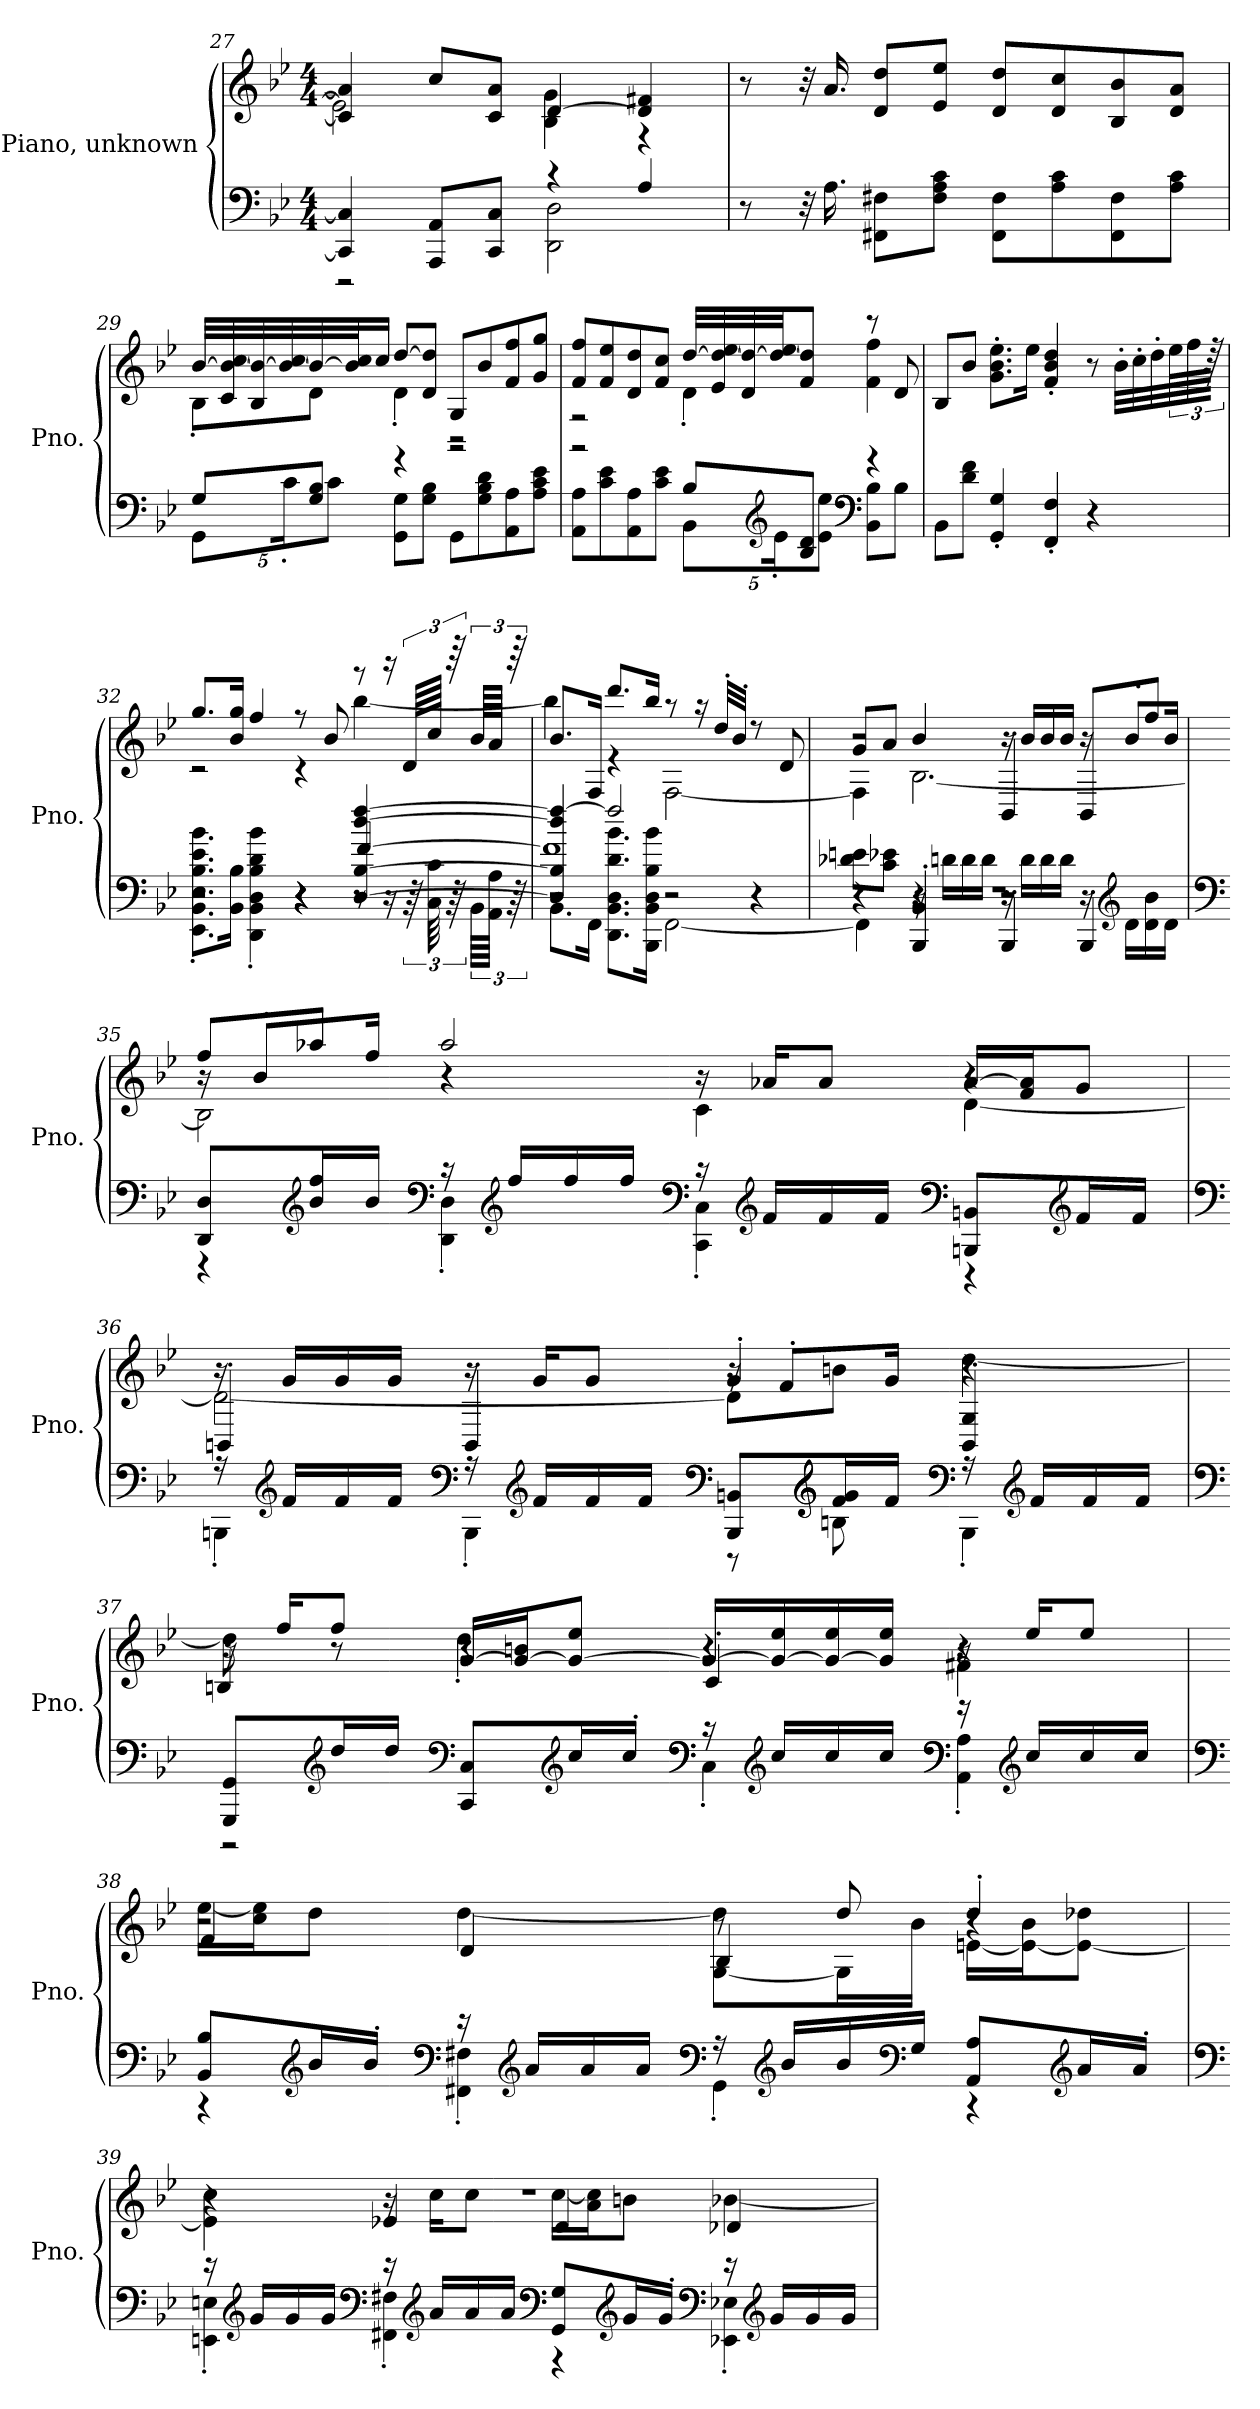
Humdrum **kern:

**kern	**kern
*part1	*part1
*staff2	*staff1
*I"Piano, unknown	*
*I'Pno.	*
*clefF4	*clefG2
*k[b-e-]	*k[b-e-]
*M4/4	*M4/4
=27	=27
*^	*^
4CC/] 4C/]	2r	4c/] 4a/]	2e-\]
8AAA/ 8AA/L	.	8cc/L	.
8CC/ 8C/J	.	8c/ 8a/J	.
4r	2DD\ 2D\	[4d/	4B-\ 4g\
4A/	.	4d/] 4f#X/	4r
*v	*v	*	*
*	*v	*v
=28	=28
8r	8r
32r	32r
16.A\	16.a/
8FF#X\ 8F#X\L	8d/ 8dd/L
8F#\ 8A\ 8c\J	8e-/ 8ee-/J
8FF#\ 8F#\L	8d/ 8dd/L
8A\ 8c\	8d/ 8cc/
8FF#\ 8F#\	8B-/ 8b-/
8A\ 8c\J	8d/ 8a/J
!!LO:LB:g=z
=29	=29
*^	*
*	*Xbrackettup	*
*	*	*^
8G/L	10GG\L	[32b-/LLL	8B-'\L
.	.	32c/ 32b-/_ 32cc/	.
.	.	32B-/ 32b-/_	.
.	.	32b-/_ 32cc/	.
.	20c'\K	.	.
8G/ 8B-/J	.	32b-/_	8d\J
.	10c\J	.	.
.	.	32b-/] 32cc/J	.
.	.	16cc/JJ	.
4r	8GG\ 8G\L	[8dd/L	4d'\
.	8G\ 8B-\J	8d/ 8dd/]J	.
2r	8GG\L	8G/L	2r
.	8G\ 8B-\ 8d\	8b-/	.
.	8AA\ 8A\	8f/ 8ff/	.
.	8A\ 8c\ 8e-\J	8g/ 8gg/J	.
=30	=30	=30	=30
2r	8AA\ 8A\L	8f/ 8ff/L	2r
.	8c\ 8e-\	8f/ 8ee-/	.
.	8AA\ 8A\	8d/ 8dd/	.
.	8c\ 8e-\J	8f/ 8cc/J	.
8B-/L	10BB-\L	[32dd/LLL	4d'\
.	.	32e-/ 32dd/_ 32ee-/	.
.	.	32d/ 32dd/_	.
.	.	32dd/_ 32ee-/JJ	.
*clefG2	*	*	*
.	20e-'\K	.	.
8B-/ 8d/J	.	8f/ 8dd/]J	.
.	10e-\ 10ee-\J	.	.
*clefF4	*	*	*
4r	8BB-\ 8B-\L	8r	4f\ 4ff\
.	8B-\J	8d/	.
*v	*v	*	*
*	*v	*v
!!LO:LB:g=z
=31	=31
8BB-\L	8B-/L
8d\ 8f\J	8b-/J
4GG/' 4G/'	8.g\' 8.b-\' 8.ee-\'L
.	16ee-\Jk
4FF/' 4F/'	4f/' 4b-/' 4dd/'
4r	8r
.	32b-'\LLL
.	32cc'\
.	32dd'\
.	96ee-\L
.	96ff\JJJJ
.	96r
=32	=32
*^	*^
*	*^	*	*
2r	8.EE-\' 8.BB-\' 8.E-\' 8.B-\' 8.e-\' 8.b-\'L	2r	8.gg/L	2r
.	16BB-\ 16B-\Jk	.	16b-/ 16gg/Jk	.
.	4DD\' 4BB-\' 4D\' 4B-\' 4d\' 4b-\'	.	4ff/	.
4r	4r	4r	8r	4r
.	.	.	8b-/	.
[4D/ [4B-/ [4dd/ [4ff/	8r	[4f/	8r	[4bb-\
.	16r	.	16r	.
*	*brackettup	*	*	*
.	96r	.	96d/LLLL	.
.	96C\ 96c\	.	96cc/JJJJ	.
.	96r	.	96r	.
.	96BB-\LLLL	.	96b-/LLLL	.
.	96AA\ 96A\JJJJ	.	96a/JJJJ	.
.	96r	.	96r	.
=33	=33	=33	=33	=33
*	*	*^	*	*
4D/] 4B-/] 4dd/] 4ff/_	8.BB-\L	1f]	2r	8.b-/L	4bb-\]
.	16FF\Jk	.	.	16F/Jk	.
2ff/]	8.DD\ 8.BB-\ 8.D\ 8.d\ 8.b-\L	.	.	8.ddd/L	4r
.	16BBB-\ 16BB-\ 16D\ 16B-\ 16b-\Jk	.	.	16bb-/Jk	.
.	2r	.	[2FF\	8r	[2F\
.	.	.	.	16r	.
.	.	.	.	32dd'/LLL	.
.	.	.	.	32b-'/JJJ	.
4r	.	.	.	8r	.
.	.	.	.	8d/	.
!!LO:PB:g=z
=34	=34	=34	=34	=34	=34
*	*	*	*	*	*^
1r	8d-X\ 8en\L	4r	4FF\]	8g/L	4F\]	2r
.	8c\ 8e-X\J	.	.	8a/J	.	.
.	16r	4BBB-/' 4BB-/'	4r	4b-/	[2.B-\	.
.	16dn\LL	.	.	.	.	.
.	16d\	.	.	.	.	.
.	16d\JJ	.	.	.	.	.
.	16r	4BBB-'/	2r	16r	.	4BB-'/
.	16d\LL	.	.	16b-/LL	.	.
.	16d\	.	.	16b-/	.	.
.	16d\JJ	.	.	16b-/JJ	.	.
.	16r	4BBB-'/	.	16r	.	8BB-/L
*clefG2	*	*	*	*	*	*
.	16d\LL	.	.	8b-'/L	.	.
.	16d\ 16b-\	.	.	.	.	8ff/J
.	16d\JJ	.	.	16b-/Jk	.	.
*v	*v	*v	*v	*	*	*
!!LO:LB:g=z	!!	!!
=35	=35	=35	=35
*clefF4	*	*	*
*^	*	*	*
8DD/ 8D/L	4r	16r	2B-\]	8ff/L
.	.	8b-'/L	.	.
*clefG2	*	*	*	*
16b-/ 16ff/L	.	.	.	8aa-X/J
16b-/JJ	.	16ff/Jk	.	.
*clefF4	*	*	*	*
16r	4DD\' 4D\'	4r	.	2aa-/
*clefG2	*	*	*	*
16ff/LL	.	.	.	.
16ff/	.	.	.	.
16ff/JJ	.	.	.	.
*clefF4	*	*	*	*
16r	4CC\' 4C\'	16r	4c\	.
*clefG2	*	*	*	*
16f/LL	.	16a-X/KL	.	.
16f/	.	8a-/J	.	.
16f/JJ	.	.	.	.
*clefF4	*	*	*	*
8BBBn/ 8BBn/L	4r	[16a-/LL	[4d\	4r
.	.	16f/ 16a-/]J	.	.
*clefG2	*	*	*	*
16f/L	.	8g/J	.	.
16f/JJ	.	.	.	.
!!LO:LB:g=z	!!	!!
=36	=36	=36	=36	=36
*clefF4	*	*	*	*
16r	4BBBn'\	16r	2d\_	4BBn'/
*clefG2	*	*	*	*
16f/LL	.	16g/LL	.	.
16f/	.	16g/	.	.
16f/JJ	.	16g/JJ	.	.
*clefF4	*	*	*	*
16r	4BBB'\	16r	.	4BB'/
*clefG2	*	*	*	*
16f/LL	.	16g/KL	.	.
16f/	.	8g/J	.	.
16f/JJ	.	.	.	.
*clefF4	*	*	*	*
8BBB/ 8BBn/L	8r	16r	8d\L]	4g'/
.	.	8f'/L	.	.
*clefG2	*	*	*	*
16f/ 16g/L	8Bn\	.	8bn\J	.
16f/JJ	.	16g/Jk	.	.
*clefF4	*	*	*	*
16r	4BBB'\	4BB/' 4G/'	[4dd\	4r
*clefG2	*	*	*	*
16f/LL	.	.	.	.
16f/	.	.	.	.
16f/JJ	.	.	.	.
!!LO:LB:g=z	!!	!!
=37	=37	=37	=37	=37
*clefF4	*	*	*	*
8GGG/ 8GG/L	2r	16r	8dd\]	4Bn/
.	.	16ff/KL	.	.
*clefG2	*	*	*	*
16dd/L	.	8ff/J	8r	.
16dd/JJ	.	.	.	.
*clefF4	*	*	*	*
8CC/ 8C/L	.	[16g/LL	4dd'\	4r
.	.	16g/_ 16bn/J	.	.
*clefG2	*	*	*	*
16cc/L	.	8g/_ 8ee-/J	.	.
16cc'/JJ	.	.	.	.
*clefF4	*	*	*	*
16r	4C'\	16g/LL_	4r	4c'/
*clefG2	*	*	*	*
16cc/LL	.	16g/_ 16ee-/	.	.
16cc/	.	16g/_ 16ee-/	.	.
16cc/JJ	.	16g/] 16ee-/JJ	.	.
*clefF4	*	*	*	*
16r	4AA\' 4A\'	16r	4f#X\	4r
*clefG2	*	*	*	*
16cc/LL	.	16ee-/KL	.	.
16cc/	.	8ee-/J	.	.
16cc/JJ	.	.	.	.
!!LO:LB:g=z	!!	!!
=38	=38	=38	=38	=38
*clefF4	*	*	*	*
8BB-/ 8B-/L	4r	2r	[16ee-\LL	4f/
.	.	.	16cc\ 16ee-\]J	.
*clefG2	*	*	*	*
16b-/L	.	.	8dd\J	.
16b-'/JJ	.	.	.	.
*clefF4	*	*	*	*
16r	4FF#X\' 4F#X\'	.	[4dd\	4d/
*clefG2	*	*	*	*
16a/LL	.	.	.	.
16a/	.	.	.	.
16a/JJ	.	.	.	.
*clefF4	*	*	*	*
16r	4GG'\	8r	[8G\ 8dd\]L	4B-/
*clefG2	*	*	*	*
16b-/LL	.	.	.	.
16b-/	.	8dd/	16G\L]	.
*clefF4	*	*	*	*
16G/JJ	.	.	16b-\JJ	.
8AA/ 8A/L	4r	4dd'/	[16en\LL	4r
.	.	.	16e\_ 16b-\J	.
*clefG2	*	*	*	*
16a/L	.	.	8e\_ 8dd-X\J	.
16a'/JJ	.	.	.	.
!!LO:LB:g=z	!!	!!
=39	=39	=39	=39	=39
*clefF4	*	*	*	*
16r	4EEn\' 4En\'	1r	4e\] 4cc\	4r
*clefG2	*	*	*	*
16g/LL	.	.	.	.
16g/	.	.	.	.
16g/JJ	.	.	.	.
*clefF4	*	*	*	*
16r	4FF#X\' 4F#X\'	.	16r	4e-X/
*clefG2	*	*	*	*
16a/LL	.	.	16cc\KL	.
16a/	.	.	8cc\J	.
16a/JJ	.	.	.	.
*clefF4	*	*	*	*
8GG/ 8G/L	4r	.	[16cc\LL	4d/
.	.	.	16a\ 16cc\]J	.
*clefG2	*	*	*	*
16g/L	.	.	8bn\J	.
16g'/JJ	.	.	.	.
*clefF4	*	*	*	*
16r	4EE-X\' 4E-X\'	.	[4b-X\	4d-X/
*clefG2	*	*	*	*
16g/LL	.	.	.	.
16g/	.	.	.	.
16g/JJ	.	.	.	.
*v	*v	*	*	*
*	*v	*v	*v
=	=
*-	*-
